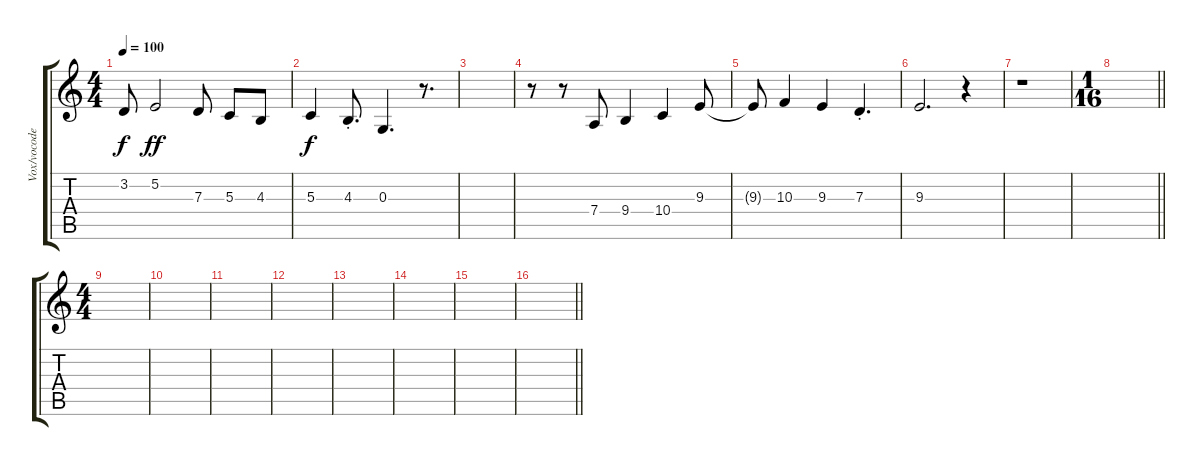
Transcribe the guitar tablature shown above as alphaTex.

\track ("Vox/vocoder" "Vox/vocode") {instrument lead2sawtooth}
\staff {score tabs}
\tuning (E4 B3 G3 D3 A2 E2) {hide}
\ts (4 4)
\tempo 100
\clef g2
\ks c
3.2{t}.8{dy f} 5.2.2{dy ff} 7.3.8 5.3.8 4.3.8 |
5.3.4{dy f} 4.3{st}.8{d} 0.3.4{d} r.8{d} |
|
r.8 r.8 7.4.8 9.4.4 10.4.4 9.3.8 |
9.3{t}.8 10.3.4 9.3.4 7.3{st}.4{d} |
9.3.2{d} r.4 |
r.1 |
\ts (1 16)
\barLineRight lightlight
|
\ts (4 4)
|
|
|
|
|
|
|
\barLineRight lightlight
